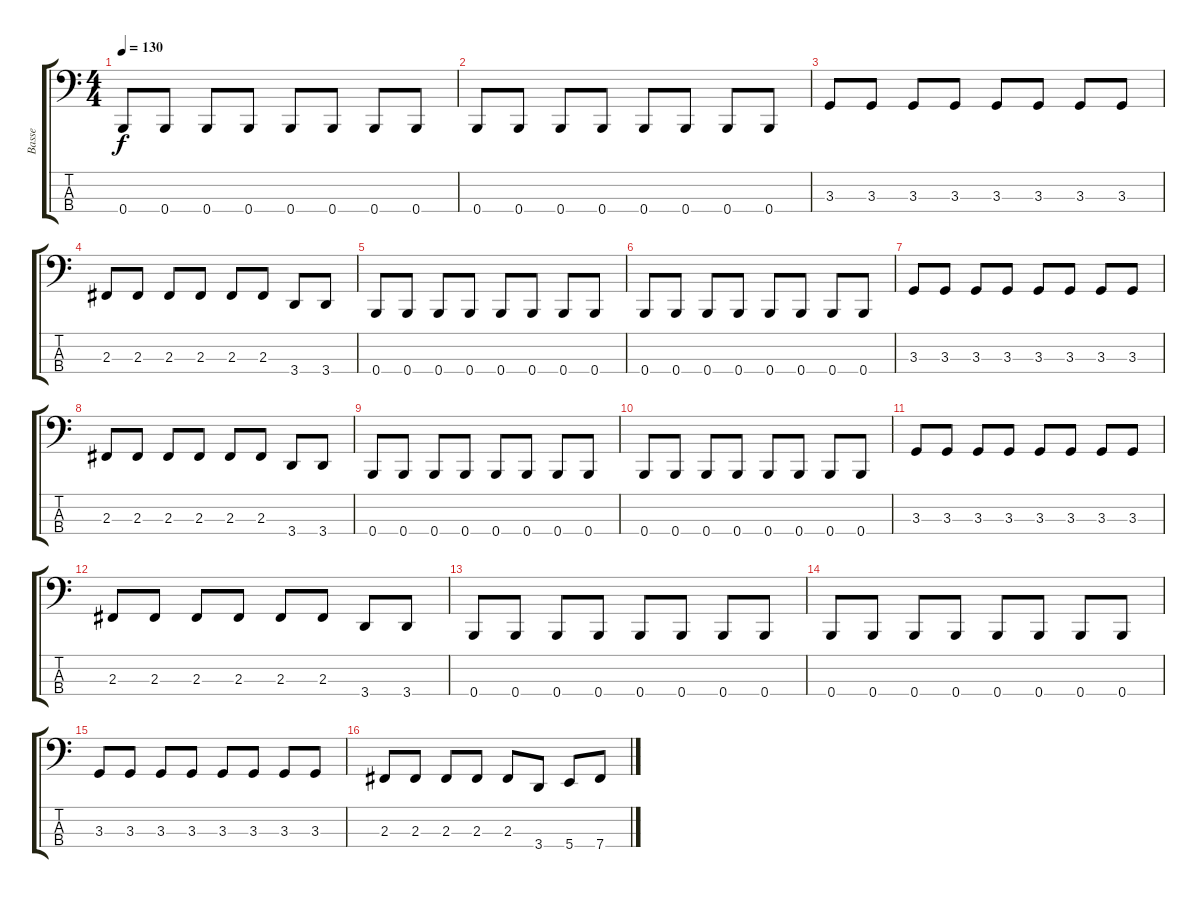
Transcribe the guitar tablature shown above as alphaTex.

\track ("Basse" "Basse") {instrument electricbasspick}
\staff {score tabs}
\tuning (D2 A1 E1 B0) {hide}
\ts (4 4)
\tempo 130
\clef f4
\ks c
0.4.8{dy f} 0.4.8 0.4.8 0.4.8 0.4.8 0.4.8 0.4.8 0.4.8 |
0.4.8 0.4.8 0.4.8 0.4.8 0.4.8 0.4.8 0.4.8 0.4.8 |
3.3.8 3.3.8 3.3.8 3.3.8 3.3.8 3.3.8 3.3.8 3.3.8 |
2.3.8 2.3.8 2.3.8 2.3.8 2.3.8 2.3.8 3.4.8 3.4.8 |
0.4.8 0.4.8 0.4.8 0.4.8 0.4.8 0.4.8 0.4.8 0.4.8 |
0.4.8 0.4.8 0.4.8 0.4.8 0.4.8 0.4.8 0.4.8 0.4.8 |
3.3.8 3.3.8 3.3.8 3.3.8 3.3.8 3.3.8 3.3.8 3.3.8 |
2.3.8 2.3.8 2.3.8 2.3.8 2.3.8 2.3.8 3.4.8 3.4.8 |
0.4.8 0.4.8 0.4.8 0.4.8 0.4.8 0.4.8 0.4.8 0.4.8 |
0.4.8 0.4.8 0.4.8 0.4.8 0.4.8 0.4.8 0.4.8 0.4.8 |
3.3.8 3.3.8 3.3.8 3.3.8 3.3.8 3.3.8 3.3.8 3.3.8 |
2.3.8 2.3.8 2.3.8 2.3.8 2.3.8 2.3.8 3.4.8 3.4.8 |
0.4.8 0.4.8 0.4.8 0.4.8 0.4.8 0.4.8 0.4.8 0.4.8 |
0.4.8 0.4.8 0.4.8 0.4.8 0.4.8 0.4.8 0.4.8 0.4.8 |
3.3.8 3.3.8 3.3.8 3.3.8 3.3.8 3.3.8 3.3.8 3.3.8 |
2.3.8 2.3.8 2.3.8 2.3.8 2.3.8 3.4.8 5.4.8 7.4.8
